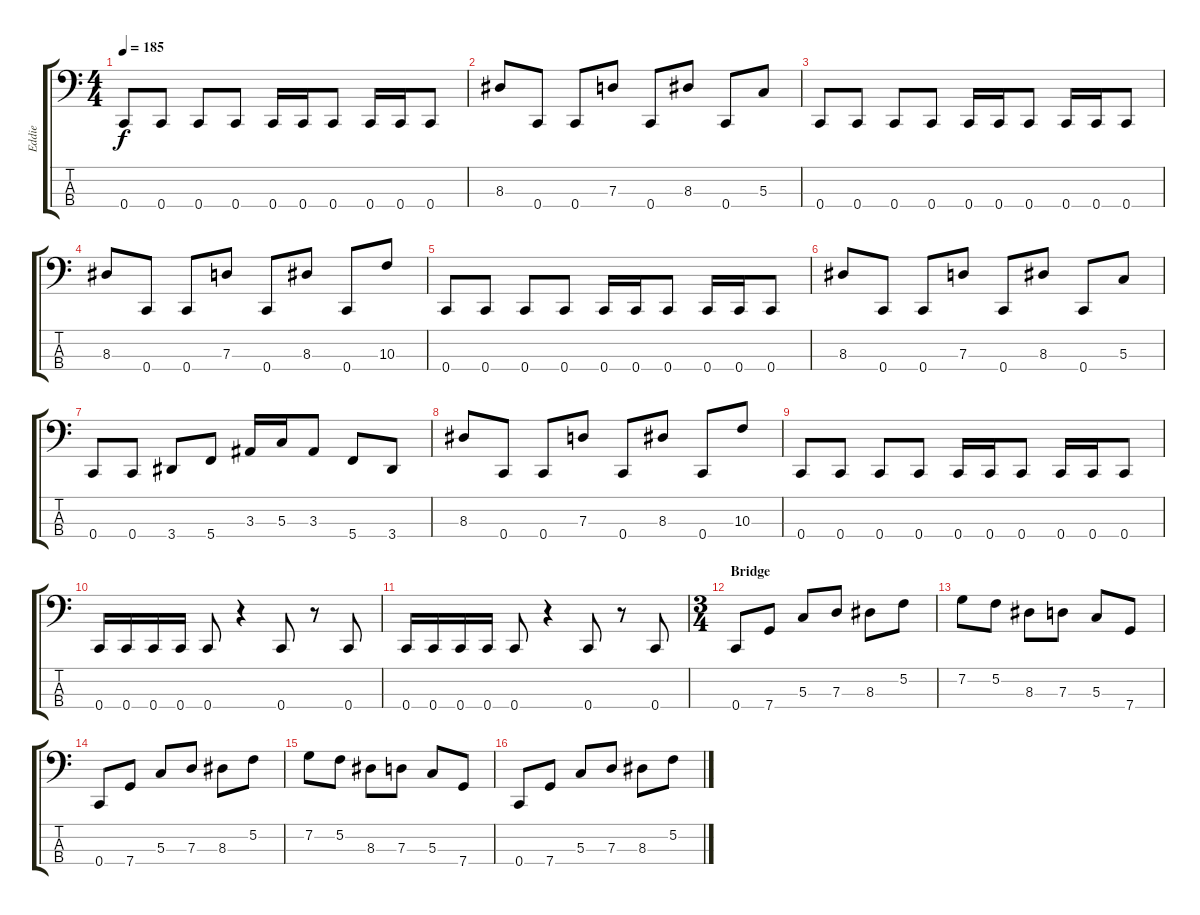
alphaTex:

\track ("Eddie" "Eddie") {instrument electricbasspick}
\staff {score tabs}
\tuning (F2 C2 G1 C1) {hide}
\ts (4 4)
\tempo 185
\clef f4
\ks c
0.4.8{dy f} 0.4.8 0.4.8 0.4.8 0.4.16 0.4.16 0.4.8 0.4.16 0.4.16 0.4.8 |
8.3.8 0.4.8 0.4.8 7.3.8 0.4.8 8.3.8 0.4.8 5.3.8 |
0.4.8 0.4.8 0.4.8 0.4.8 0.4.16 0.4.16 0.4.8 0.4.16 0.4.16 0.4.8 |
8.3.8 0.4.8 0.4.8 7.3.8 0.4.8 8.3.8 0.4.8 10.3.8 |
0.4.8 0.4.8 0.4.8 0.4.8 0.4.16 0.4.16 0.4.8 0.4.16 0.4.16 0.4.8 |
8.3.8 0.4.8 0.4.8 7.3.8 0.4.8 8.3.8 0.4.8 5.3.8 |
0.4.8 0.4.8 3.4.8 5.4.8 3.3.16 5.3.16 3.3.8 5.4.8 3.4.8 |
8.3.8 0.4.8 0.4.8 7.3.8 0.4.8 8.3.8 0.4.8 10.3.8 |
0.4.8 0.4.8 0.4.8 0.4.8 0.4.16 0.4.16 0.4.8 0.4.16 0.4.16 0.4.8 |
0.4.16 0.4.16 0.4.16 0.4.16 0.4.8 r.4 0.4.8 r.8 0.4.8 |
0.4.16 0.4.16 0.4.16 0.4.16 0.4.8 r.4 0.4.8 r.8 0.4.8 |
\ts (3 4)
\section ("" "Bridge")
0.4.8 7.4.8 5.3.8 7.3.8 8.3.8 5.2.8 |
7.2.8 5.2.8 8.3.8 7.3.8 5.3.8 7.4.8 |
0.4.8 7.4.8 5.3.8 7.3.8 8.3.8 5.2.8 |
7.2.8 5.2.8 8.3.8 7.3.8 5.3.8 7.4.8 |
0.4.8 7.4.8 5.3.8 7.3.8 8.3.8 5.2.8
